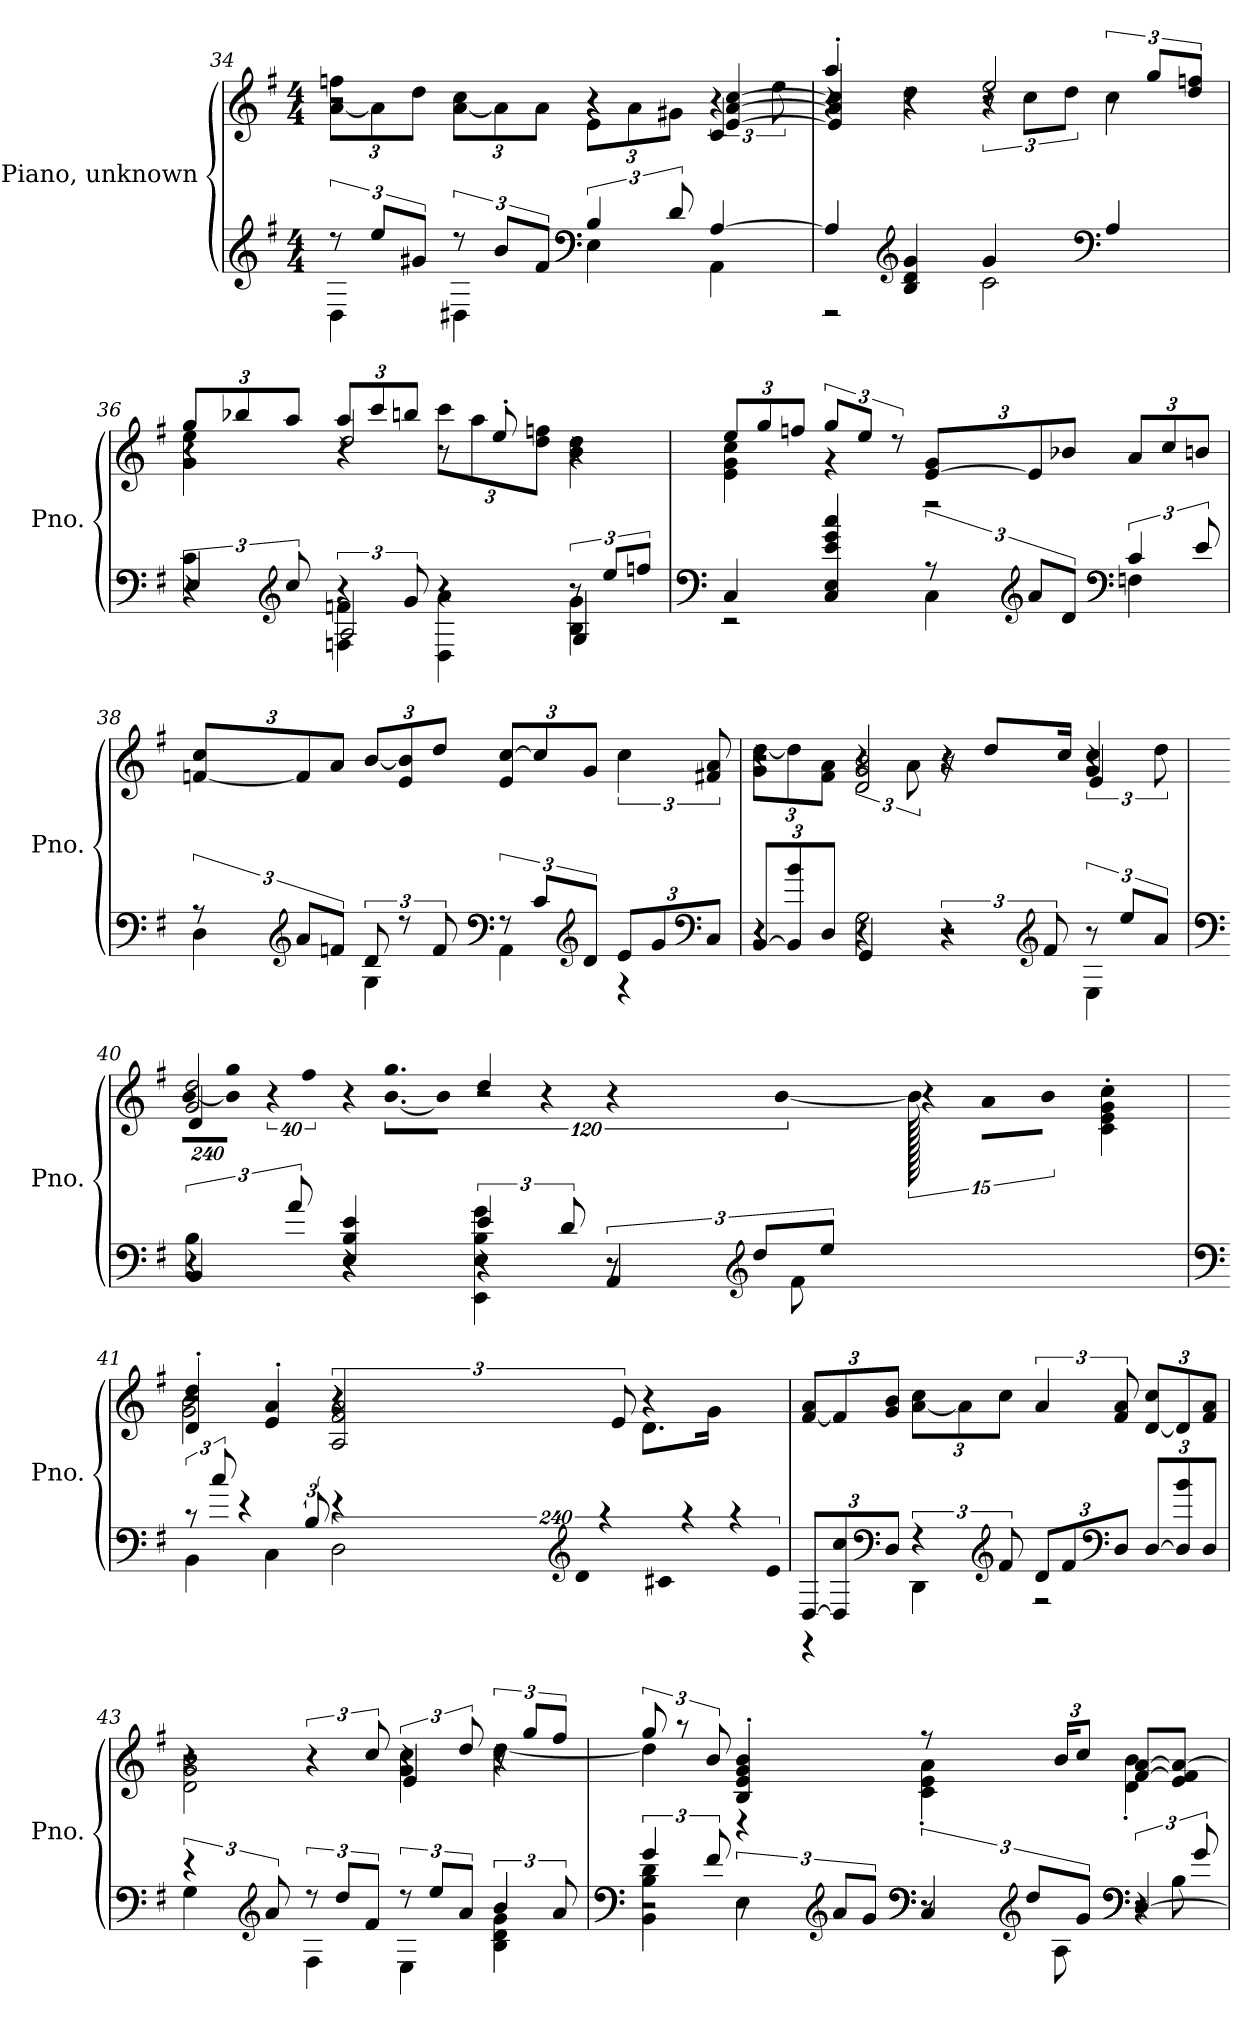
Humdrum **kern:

**kern	**kern
*part1	*part1
*staff2	*staff1
*I"Piano, unknown	*
*I'Pno.	*
*clefG2	*clefG2
*k[f#]	*k[f#]
*M4/4	*M4/4
=34	=34
*^	*^
*	*	*	*Xbrackettup
*	*	*	*^
12r	4D\	2r	[12a\ 12ffn\L	2r
12ee/L	.	.	12a\]	.
12g#X/J	.	.	12dd\J	.
12r	4D#X\	.	[12a\ 12cc\L	.
12b/L	.	.	12a\]	.
12f#/J	.	.	12a\J	.
*clefF4	*	*	*	*
6B/	4E\	4r	12e\L	4r
.	.	.	12a\	.
12d/	.	.	12g#X\J	.
*	*	*	*brackettup	*
[4A/	4AA\	4c/	6r	[4e/ [4a/ [4cc/
.	.	.	12ee\	.
!!LO:LB:g=z	!!	!!
=35	=35	=35	=35	=35
4A/]	2r	4aa'/	4r	4e/] 4a/] 4cc/]
*clefG2	*	*	*	*
4B/ 4d/ 4g/	.	4r	4dd\	4r
4g/	2c\	4r	12r	2ee/
.	.	.	12cc\L	.
.	.	.	12dd\J	.
*clefF4	*	*	*	*
4A/	.	12r	4cc\	.
.	.	12gg/L	.	.
.	.	12dd/ 12ffn/J	.	.
=36	=36	=36	=36	=36
*	*^	*	*	*
*	*	*	*Xbrackettup	*	*
6r	4c\	4E/	12gg/L	4g\ 4ee\	4r
.	.	.	12bb-X/	.	.
*clefG2	*	*	*	*	*
12cc/	.	.	12aa/J	.	.
6r	4Fn\ 4fn\	2A/	12aa/L	4r	2dd/
.	.	.	12ccc/	.	.
12g/	.	.	12bbn/J	.	.
4r	4D\ 4a\	.	8r	12ccc\L	.
.	.	.	.	12aa\	.
.	.	.	8ee'/	.	.
.	.	.	.	12dd\ 12ffn\J	.
12r	4B\ 4g\	4G/	4r	4b\ 4dd\	4r
12ee/L	.	.	.	.	.
12ffn/J	.	.	.	.	.
*v	*v	*v	*	*	*
*	*v	*v	*v
!!LO:LB:g=z
=37	=37
*clefF4	*
*^	*^
4C/	2r	12ee/L	4e\ 4g\ 4cc\
.	.	12gg/	.
.	.	12ffn/J	.
*	*	*brackettup	*
4C/ 4E/ 4e/ 4g/ 4cc/	.	12gg/L	4r
.	.	12ee/J	.
.	.	12r	.
*	*	*Xbrackettup	*
12r	4C\	[12e/ 12g/L	2r
*clefG2	*	*	*
12a/L	.	12e/]	.
12d/J	.	12b-X/J	.
*clefF4	*	*	*
6c/	4Fn\	12a/L	.
.	.	12cc/	.
12e/	.	12bn/J	.
*	*	*v	*v
=38	=38	=38
12r	4D\	[12fn/ 12cc/L
*clefG2	*	*
12a/L	.	12f/]
12fn/J	.	12a/J
12d/	4G\	[12b/L
12r	.	12e/ 12b/]
12f/	.	12dd/J
*clefF4	*	*
12r	4AA\	12e/ [12cc/L
12c/L	.	12cc/]
*clefG2	*	*
12d/J	.	12g/J
*Xbrackettup	*	*brackettup
12e/L	4r	6cc\
12g/	.	.
*clefF4	*	*
12C/J	.	12f#X/ 12a/
!!LO:LB:g=z
=39	=39	=39
*	*^	*^
*	*	*	*	*Xbrackettup
*	*	*	*	*^
[12BB/L	4r	4r	2r	12g\ [12dd\L	4r
12BB/] 12b/	.	.	.	12dd\]	.
12D/J	.	.	.	12f#\ 12a\J	.
*	*	*	*	*brackettup	*
4r	2G\	4GG/	.	6r	2d/ 2g/ 2b/
.	.	.	.	12a\	.
*brackettup	*	*	*	*	*
6r	.	2r	16r	4r	.
.	.	.	8dd/L	.	.
*clefG2	*	*	*	*	*
12f#/	.	.	.	.	.
.	.	.	16cc/Jk	.	.
12r	4E\	.	4g/ 4cc/	6r	4e/
12ee/L	.	.	.	.	.
12a/J	.	.	.	12dd\	.
=40	=40	=40	=40	=40	=40
*clefF4	*	*	*	*	*
!	!	!	!	!LO:N:vis=16	!
6r	4B\	4BB/	2g/ 2dd/	[1920%137b\LL	4d/
!	!	!	!	!LO:N:vis=16	!
.	.	.	.	1920%137b\] 1920%137gg\JJ	.
!	!	!	!	!LO:N:vis=32	!
.	.	.	.	640%23r	.
12a/	.	.	.	.	.
!	!	!	!	!LO:N:vis=16	!
.	.	.	.	1920%137ff#\	.
!	!	!	!	!LO:N:vis=16.	!
4E/ 4B/ 4e/	4r	4r	.	[960%103b\ 960%103gg\LL	4r
!	!	!	!	!LO:N:vis=32	!
.	.	.	.	640%23b\JJk]	.
!	!	!	!	!LO:N:vis=32	!
.	.	.	.	640%23r	.
.	.	.	.	[240%17b\	.
6e/	4EE\ 4E\ 4B\ 4g\	4r	4dd/	1920b\]	2r
.	.	.	.	12r	.
.	.	.	.	12a\L	.
12d/	.	.	.	.	.
.	.	.	.	12b\J	.
12r	8r	4AA/	4r	.	.
.	.	.	.	4c\' 4e\' 4g\' 4cc\'	.
*clefG2	*	*	*	*	*
12dd/L	.	.	.	.	.
.	8f#\	.	.	.	.
12ee/J	.	.	.	.	.
1920ryy	1920ryy	1920ryy	1920ryy	.	1920ryy
*v	*v	*v	*	*	*
!!LO:PB:g=z	!!	!!
=41	=41	=41	=41
*clefF4	*	*	*
*^	*	*	*
12r	4BB\	4d/' 4dd/'	2g\ 2b\	2r
12cc/	.	.	.	.
4r	.	.	.	.
.	4C\	4e/' 4a/'	.	.
12B/	.	.	.	.
!LO:N:vis=16	!	!	!	!
1920%137r	2D\	6r	4r	2A/ 2f#/ 2a/
*clefG2	*	*	*	*
!LO:N:vis=16	!	!	!	!
1920%137d/	.	.	.	.
!LO:N:vis=32	!	!	!	!
640%23r	.	.	.	.
.	.	12e/	.	.
!LO:N:vis=16	!	!	!	!
1920%137c#X/	.	.	.	.
!LO:N:vis=32	!	!	!	!
640%23r	.	4r	8.d\L	.
!LO:N:vis=8	!	!	!	!
960%137r	.	.	.	.
!LO:N:vis=16	!	!	!	!
1920%137e/	.	.	.	.
.	.	.	16g\Jk	.
*	*	*v	*v	*v
=42	=42	=42
*Xbrackettup	*	*Xbrackettup
[12D/L	4r	[12f#/ 12a/L
12D/] 12cc/	.	12f#/]
*clefF4	*	*
12D/J	.	12g/ 12b/J
*brackettup	*	*
6r	4DD\	[12a\ 12cc\L
.	.	12a\]
*clefG2	*	*
12f#/	.	12cc\J
*Xbrackettup	*	*brackettup
12d/L	2r	6a/
12f#/	.	.
*clefF4	*	*
12D/J	.	12f#/ 12a/
*	*	*Xbrackettup
[12D/L	.	[12d/ 12cc/L
12D/] 12b/	.	12d/]
12D/J	.	12f#/ 12a/J
!!LO:LB:g=z
=43	=43	=43
*brackettup	*	*
*	*	*^
*	*	*	*^
6r	4G\	4r	2d\ 2g\ 2b\	2r
*clefG2	*	*	*	*
12a/	.	.	.	.
*	*	*brackettup	*	*
12r	4F#\	6r	.	.
12dd/L	.	.	.	.
12f#/J	.	12cc/	.	.
12r	4E\	6r	4g\ 4cc\	4e/
12ee/L	.	.	.	.
12a/J	.	12dd/	.	.
6b/	4B\ 4d\ 4g\	12r	[4dd\	4r
.	.	12gg/L	.	.
12a/	.	12ff#/J	.	.
*v	*v	*	*	*
*	*v	*v	*v
=44	=44
*clefF4	*
*^	*^
*	*^	*	*
6g/	4BB\ 4B\ 4d\	2r	12gg/	4dd\]
.	.	.	12r	.
12f#/	.	.	12b/	.
12r	4E\	.	4B/' 4e/' 4g/' 4b/'	4r
*clefG2	*	*	*	*
12a/L	.	.	.	.
12g/J	.	.	.	.
*clefF4	*	*	*	*
12r	8r	4C/	8r	4c\' 4e\' 4a\'
*clefG2	*	*	*	*
12dd/L	.	.	.	.
*	*	*	*Xbrackettup	*
.	8A\	.	24b/KL	.
12g/J	.	.	12cc/J	.
*clefF4	*	*	*	*
6r	8r	[4D/	[8f#/ [8a/L	4d\' 4b\'
.	8B\	.	8e/ 8f#/] 8a/_J	.
12g/	.	.	.	.
*v	*v	*v	*	*
*	*v	*v
=	=
*-	*-
